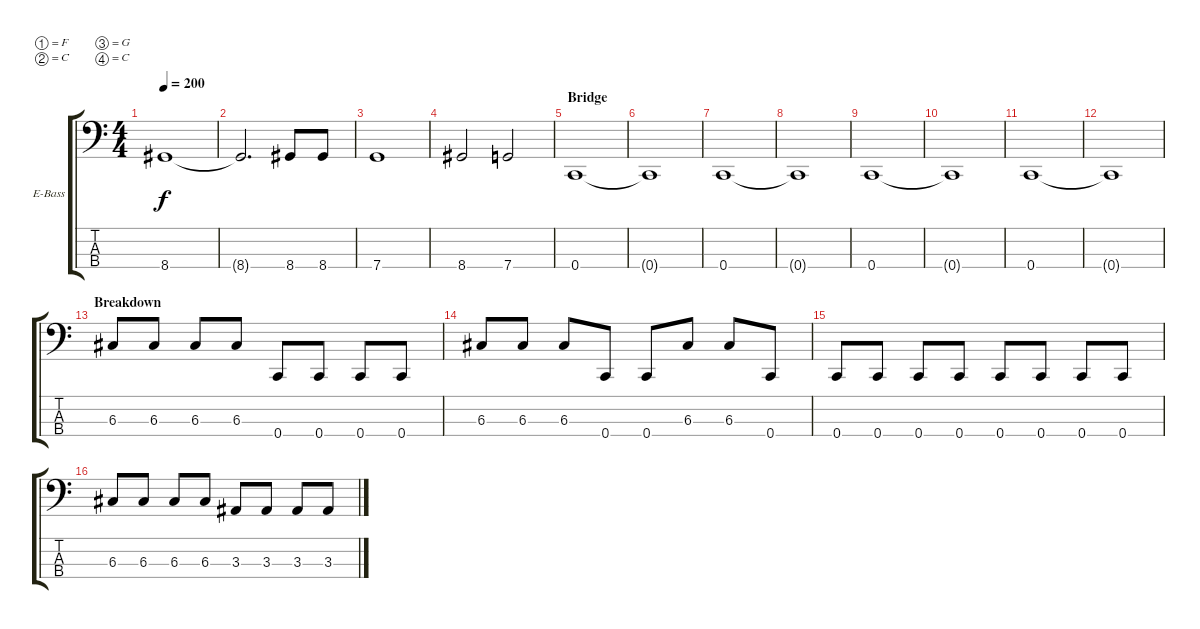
\defaultSystemsLayout 4
\bracketExtendMode groupsimilarinstruments
\firstSystemTrackNameOrientation horizontal
\otherSystemsTrackNameOrientation horizontal
\track ("Electric Bass" "E-Bass") {instrument electricbassfinger}
\staff {score tabs}
\tuning (F2 C2 G1 C1)
\ts (4 4)
\tempo 200
\clef f4
\ks c
8.4.1{dy f} |
8.4{t}.2{d} 8.4.8 8.4.8 |
7.4.1 |
8.4.2 7.4.2 |
\section ("" "Bridge")
0.4.1 |
0.4{t}.1 |
0.4.1 |
0.4{t}.1 |
0.4.1 |
0.4{t}.1 |
0.4.1 |
0.4{t}.1 |
\section ("" "Breakdown")
6.3.8 6.3.8 6.3.8 6.3.8 0.4.8 0.4.8 0.4.8 0.4.8 |
6.3.8 6.3.8 6.3.8 0.4.8 0.4.8 6.3.8 6.3.8 0.4.8 |
0.4.8 0.4.8 0.4.8 0.4.8 0.4.8 0.4.8 0.4.8 0.4.8 |
6.3.8 6.3.8 6.3.8 6.3.8 3.3.8 3.3.8 3.3.8 3.3.8
